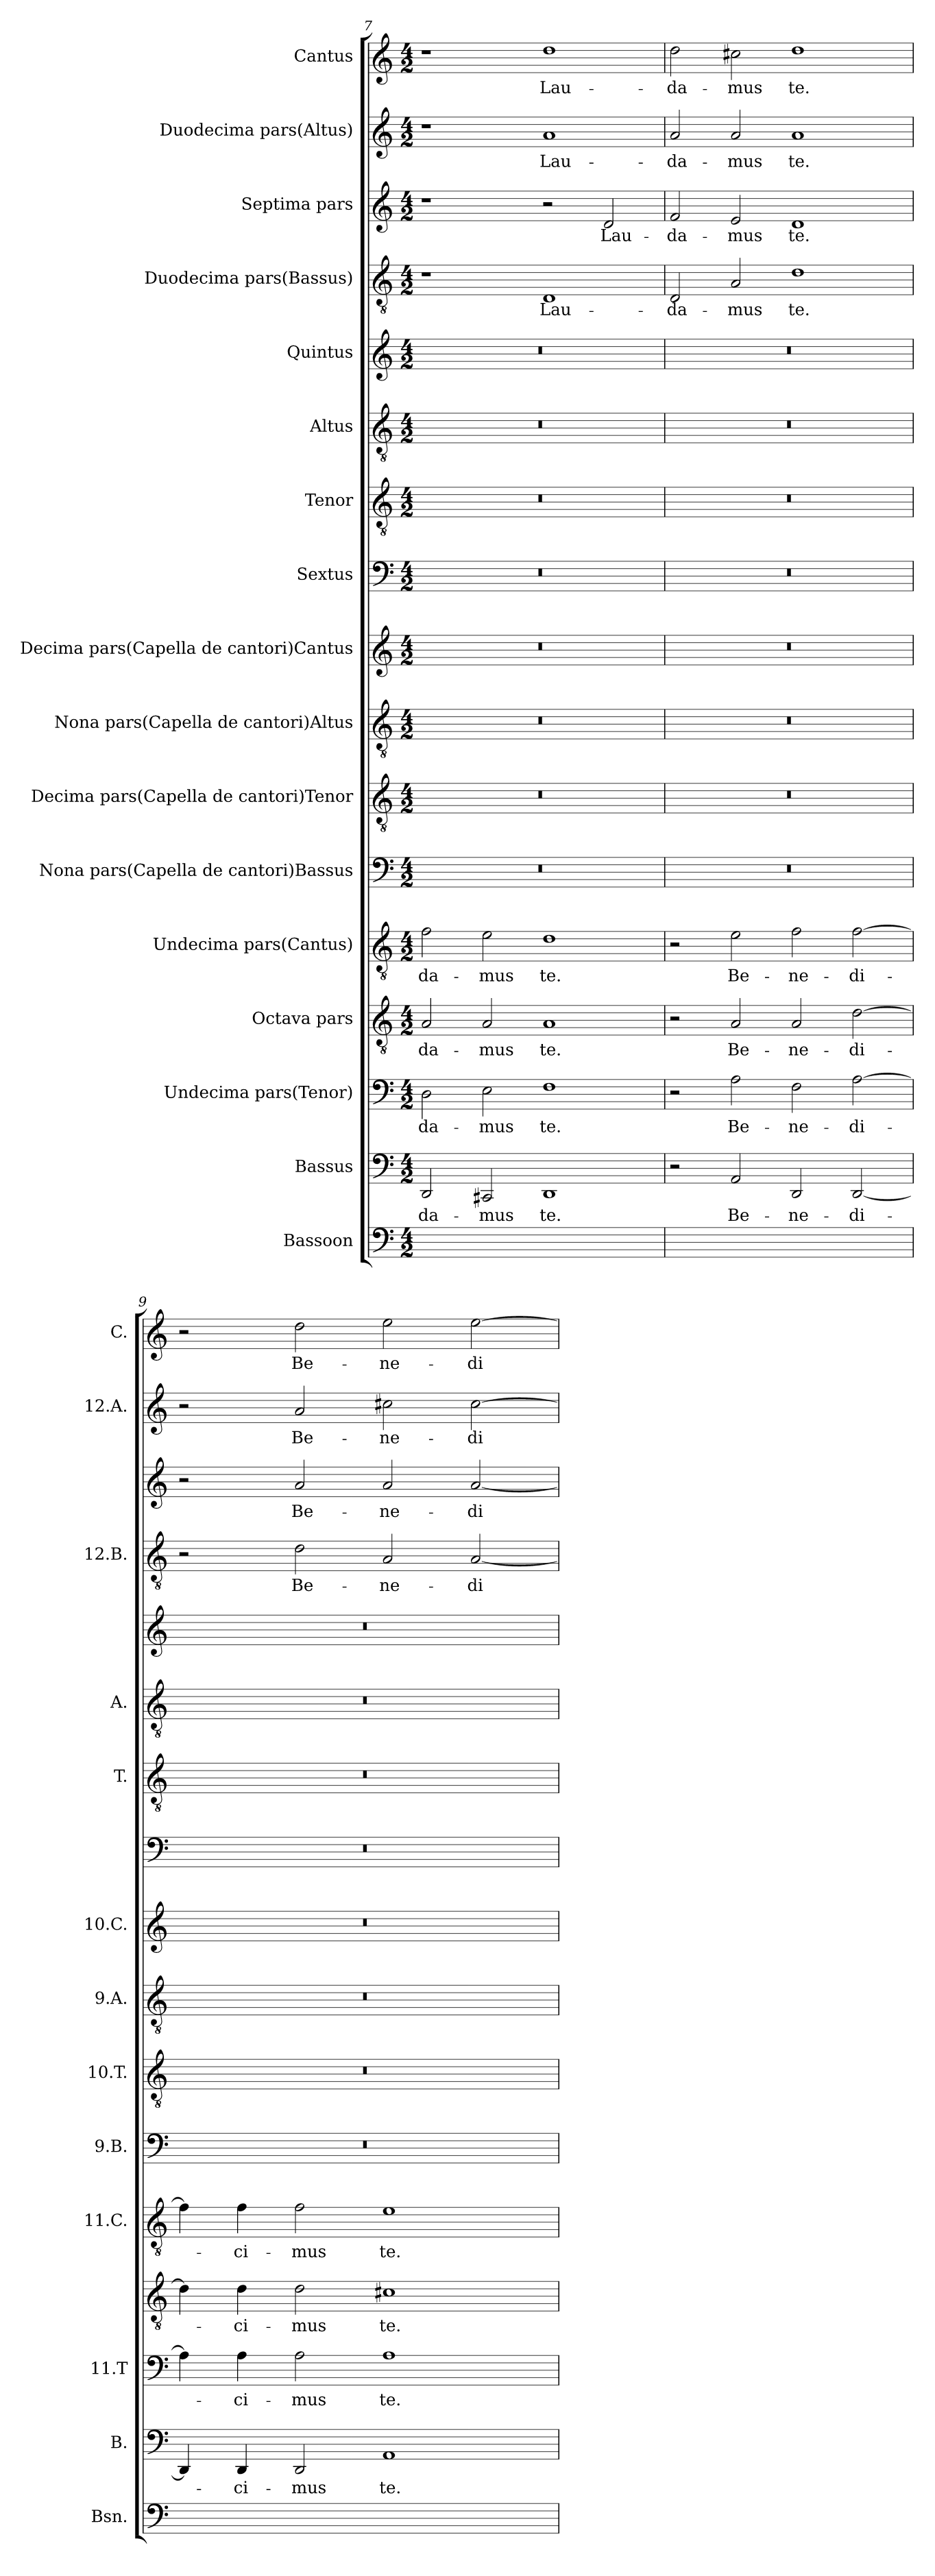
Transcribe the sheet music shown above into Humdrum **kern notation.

**kern	**text	**kern	**text	**kern	**text	**kern	**text	**kern	**text	**kern	**kern	**kern	**kern	**kern	**kern	**kern	**kern	**kern	**text	**kern	**text	**kern	**text	**kern	**text
*part17	*part17	*part16	*part16	*part15	*part15	*part14	*part14	*part13	*part13	*part12	*part11	*part10	*part9	*part8	*part7	*part6	*part5	*part4	*part4	*part3	*part3	*part2	*part2	*part1	*part1
*staff17	*staff17	*staff16	*staff16	*staff15	*staff15	*staff14	*staff14	*staff13	*staff13	*staff12	*staff11	*staff10	*staff9	*staff8	*staff7	*staff6	*staff5	*staff4	*staff4	*staff3	*staff3	*staff2	*staff2	*staff1	*staff1
*I"Bassoon	*	*I"Bassus	*	*I"Undecima pars(Tenor)	*	*I"Octava pars	*	*I"Undecima pars(Cantus)	*	*I"Nona pars(Capella de cantori)Bassus	*I"Decima pars(Capella de cantori)Tenor	*I"Nona pars(Capella de cantori)Altus	*I"Decima pars(Capella de cantori)Cantus	*I"Sextus	*I"Tenor	*I"Altus	*I"Quintus	*I"Duodecima pars(Bassus)	*	*I"Septima pars	*	*I"Duodecima pars(Altus)	*	*I"Cantus	*
*I'Bsn.	*	*I'B.	*	*I'11.T	*	*	*	*I'11.C.	*	*I'9.B.	*I'10.T.	*I'9.A.	*I'10.C.	*	*I'T.	*I'A.	*	*I'12.B.	*	*	*	*I'12.A.	*	*I'C.	*
*clefF4	*	*clefF4	*	*clefF4	*	*clefGv2	*	*clefGv2	*	*clefF4	*clefGv2	*clefGv2	*clefG2	*clefF4	*clefGv2	*clefGv2	*clefG2	*clefGv2	*	*clefG2	*	*clefG2	*	*clefG2	*
*	*	*	*	*	*	*ITrd7c12	*	*ITrd7c12	*	*	*ITrd7c12	*ITrd7c12	*	*	*ITrd7c12	*ITrd7c12	*	*ITrd7c12	*	*	*	*	*	*	*
*k[]	*	*k[]	*	*k[]	*	*k[]	*	*k[]	*	*k[]	*k[]	*k[]	*k[]	*k[]	*k[]	*k[]	*k[]	*k[]	*	*k[]	*	*k[]	*	*k[]	*
*a:	*	*a:	*	*a:	*	*a:	*	*a:	*	*a:	*a:	*a:	*a:	*a:	*a:	*a:	*a:	*a:	*	*a:	*	*a:	*	*a:	*
*M4/2	*	*M4/2	*	*M4/2	*	*M4/2	*	*M4/2	*	*M4/2	*M4/2	*M4/2	*M4/2	*M4/2	*M4/2	*M4/2	*M4/2	*M4/2	*	*M4/2	*	*M4/2	*	*M4/2	*
=7	=7	=7	=7	=7	=7	=7	=7	=7	=7	=7	=7	=7	=7	=7	=7	=7	=7	=7	=7	=7	=7	=7	=7	=7	=7
!	!	!	!LO:LY:b	!	!LO:LY:b	!	!LO:LY:b	!	!LO:LY:b	!LO:N:vis=1	!LO:N:vis=1	!LO:N:vis=1	!LO:N:vis=1	!LO:N:vis=1	!LO:N:vis=1	!LO:N:vis=1	!LO:N:vis=1	!	!	!	!	!	!	!	!
2DD/yy	-da-	2DD/	-da-	2D\	-da-	2AA/	-da-	2F\	-da-	0r	0r	0r	0r	0r	0r	0r	0r	1r	.	1r	.	1r	.	1r	.
!	!	!	!LO:LY:b	!	!LO:LY:b	!	!LO:LY:b	!	!LO:LY:b	!	!	!	!	!	!	!	!	!	!	!	!	!	!	!	!
2CC#/yy	-mus	2CC#X/	-mus	2E\	-mus	2AA/	-mus	2E\	-mus	.	.	.	.	.	.	.	.	.	.	.	.	.	.	.	.
!	!	!	!LO:LY:b	!	!LO:LY:b	!	!LO:LY:b	!	!LO:LY:b	!	!	!	!	!	!	!	!	!	!LO:LY:b	!	!	!	!LO:LY:b	!	!LO:LY:b
1DDyy	te.	1DD	te.	1F	te.	1AA	te.	1D	te.	.	.	.	.	.	.	.	.	1DD	Lau-	2r	.	1a	Lau-	1dd	Lau-
!	!	!	!	!	!	!	!	!	!	!	!	!	!	!	!	!	!	!	!	!	!LO:LY:b	!	!	!	!
.	.	.	.	.	.	.	.	.	.	.	.	.	.	.	.	.	.	.	.	2d/	Lau-	.	.	.	.
=8	=8	=8	=8	=8	=8	=8	=8	=8	=8	=8	=8	=8	=8	=8	=8	=8	=8	=8	=8	=8	=8	=8	=8	=8	=8
!	!	!	!	!	!	!	!	!	!	!LO:N:vis=1	!LO:N:vis=1	!LO:N:vis=1	!LO:N:vis=1	!LO:N:vis=1	!LO:N:vis=1	!LO:N:vis=1	!LO:N:vis=1	!	!LO:LY:b	!	!LO:LY:b	!	!LO:LY:b	!	!LO:LY:b
2ryy	.	2r	.	2r	.	2r	.	2r	.	0r	0r	0r	0r	0r	0r	0r	0r	2DD/	-da-	2f/	-da-	2a/	-da-	2dd\	-da-
!	!	!	!LO:LY:b	!	!LO:LY:b	!	!LO:LY:b	!	!LO:LY:b	!	!	!	!	!	!	!	!	!	!LO:LY:b	!	!LO:LY:b	!	!LO:LY:b	!	!LO:LY:b
2AA/yy	Be-	2AA/	Be-	2A\	Be-	2AA/	Be-	2E\	Be-	.	.	.	.	.	.	.	.	2AA/	-mus	2e/	-mus	2a/	-mus	2cc#X\	-mus
!	!	!	!LO:LY:b	!	!LO:LY:b	!	!LO:LY:b	!	!LO:LY:b	!	!	!	!	!	!	!	!	!	!LO:LY:b	!	!LO:LY:b	!	!LO:LY:b	!	!LO:LY:b
2DD/yy	-ne-	2DD/	-ne-	2F\	-ne-	2AA/	-ne-	2F\	-ne-	.	.	.	.	.	.	.	.	1D	te.	1d	te.	1a	te.	1dd	te.
!	!	!	!LO:LY:b	!	!LO:LY:b	!	!LO:LY:b	!	!LO:LY:b	!	!	!	!	!	!	!	!	!	!	!	!	!	!	!	!
[<2DD/yy	-di-	[<2DD/	-di-	[>2A\	-di-	[>2D\	-di-	[>2F\	-di-	.	.	.	.	.	.	.	.	.	.	.	.	.	.	.	.
=9	=9	=9	=9	=9	=9	=9	=9	=9	=9	=9	=9	=9	=9	=9	=9	=9	=9	=9	=9	=9	=9	=9	=9	=9	=9
!	!	!	!	!	!	!	!	!	!	!LO:N:vis=1	!LO:N:vis=1	!LO:N:vis=1	!LO:N:vis=1	!LO:N:vis=1	!LO:N:vis=1	!LO:N:vis=1	!LO:N:vis=1	!	!	!	!	!	!	!	!
4DD/yy]	.	4DD/]	.	4A\]	.	4D\]	.	4F\]	.	0r	0r	0r	0r	0r	0r	0r	0r	2r	.	2r	.	2r	.	2r	.
!	!	!	!LO:LY:b	!	!LO:LY:b	!	!LO:LY:b	!	!LO:LY:b	!	!	!	!	!	!	!	!	!	!	!	!	!	!	!	!
4DD/yy	-ci-	4DD/	-ci-	4A\	-ci-	4D\	-ci-	4F\	-ci-	.	.	.	.	.	.	.	.	.	.	.	.	.	.	.	.
!	!	!	!LO:LY:b	!	!LO:LY:b	!	!LO:LY:b	!	!LO:LY:b	!	!	!	!	!	!	!	!	!	!LO:LY:b	!	!LO:LY:b	!	!LO:LY:b	!	!LO:LY:b
2DD/yy	-mus	2DD/	-mus	2A\	-mus	2D\	-mus	2F\	-mus	.	.	.	.	.	.	.	.	2D\	Be-	2a/	Be-	2a/	Be-	2dd\	Be-
!	!	!	!LO:LY:b	!	!LO:LY:b	!	!LO:LY:b	!	!LO:LY:b	!	!	!	!	!	!	!	!	!	!LO:LY:b	!	!LO:LY:b	!	!LO:LY:b	!	!LO:LY:b
1AAyy	te.	1AA	te.	1A	te.	1C#X	te.	1E	te.	.	.	.	.	.	.	.	.	2AA/	-ne-	2a/	-ne-	2cc#X\	-ne-	2ee\	-ne-
!	!	!	!	!	!	!	!	!	!	!	!	!	!	!	!	!	!	!	!LO:LY:b	!	!LO:LY:b	!	!LO:LY:b	!	!LO:LY:b
.	.	.	.	.	.	.	.	.	.	.	.	.	.	.	.	.	.	[<2AA/	-di-	[<2a/	-di-	[>2cc#\	-di-	[>2ee\	-di-
=	=	=	=	=	=	=	=	=	=	=	=	=	=	=	=	=	=	=	=	=	=	=	=	=	=
*-	*-	*-	*-	*-	*-	*-	*-	*-	*-	*-	*-	*-	*-	*-	*-	*-	*-	*-	*-	*-	*-	*-	*-	*-	*-
